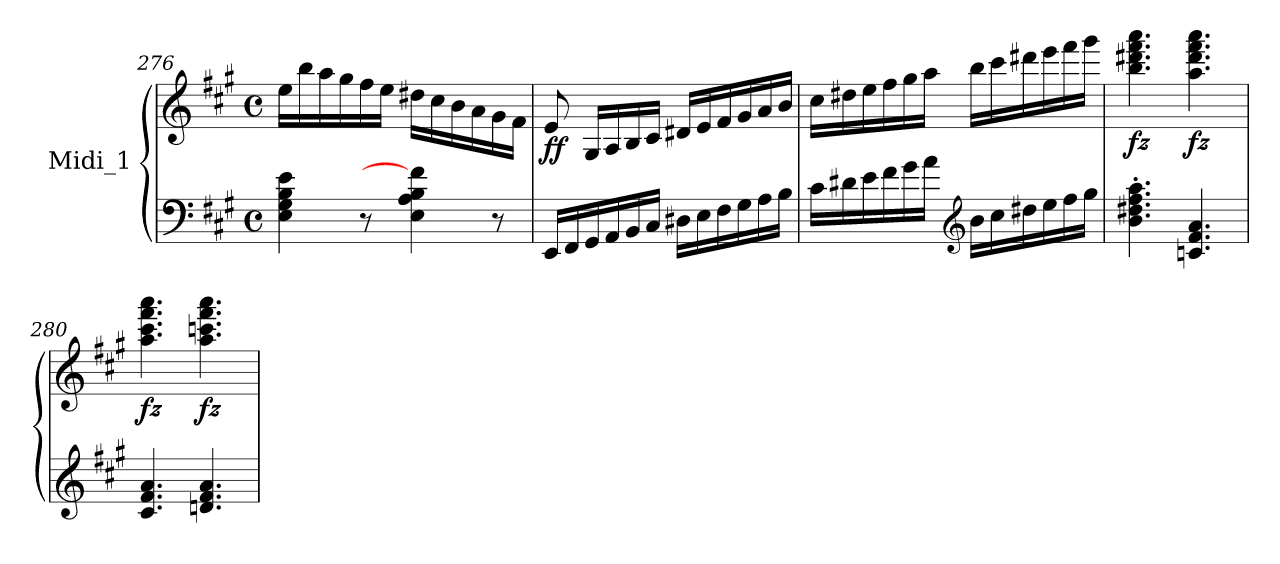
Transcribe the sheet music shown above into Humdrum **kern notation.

**kern	**kern	**dynam
*part1	*part1	*part1
*staff2	*staff1	*staff1/2
*I"Midi_1	*	*
!!LO:PB:g=z
*clefF4	*clefG2	*
*k[f#c#g#]	*k[f#c#g#]	*
*A:	*A:	*
*M4/4	*M4/4	*
*met(c)	*met(c)	*
=276	=276	=276
*^	*	*
4E\ 4G#\ 4B\ 4e\	2ryy	16ee\LL	.
.	.	16bb\	.
.	.	16aa\	.
.	.	16gg#\	.
8r	.	16ff#\	.
.	.	16ee\JJ	.
4E\ 4A\ 4B\ 4f#\]	.	16dd#X\LL	.
.	.	16cc#\	.
.	4ryy	16b\	.
.	.	16a\	.
8r	.	16g#\	.
.	.	16f#\JJ	.
*v	*v	*	*
!!LO:LB:g=z
=277	=277	=277
*	*MM85	*
!	!	!LO:DY:b
16EE/LL	8e/	ff
16FF#/	.	.
16GG#/	16G#/LL	.
16AA/	16A/	.
16BB/	16B/	.
16C#/JJ	16c#/JJ	.
16D#X\LL	16d#X/LL	.
16E\	16e/	.
16F#\	16f#/	.
16G#\	16g#/	.
16A\	16a/	.
16B\JJ	16b/JJ	.
=278	=278	=278
16c#\LL	16cc#\LL	.
16d#X\	16dd#X\	.
16e\	16ee\	.
16f#\	16ff#\	.
16g#\	16gg#\	.
16a\JJ	16aa\JJ	.
*clefG2	*	*
16b\LL	16bb\LL	.
16cc#\	16ccc#\	.
16dd#X\	16ddd#X\	.
16ee\	16eee\	.
16ff#\	16fff#\	.
16gg#\JJ	16ggg#\JJ	.
=279	=279	=279
!	!	!LO:DY:b
4.b\' 4.dd#X\' 4.ff#\' 4.aa\'	4.bb\ 4.ddd#X\ 4.fff#\ 4.aaa\	fz
!	!	!LO:DY:b
4.cn/ 4.f#/ 4.a/	4.aa\ 4.ddd#\ 4.fff#\ 4.aaa\	fz
=280	=280	=280
!	!	!LO:DY:b
4.c#i/ 4.f#/ 4.a/	4.aa\ 4.ccc#\ 4.fff#\ 4.aaa\	fz
!	!	!LO:DY:b
4.dni/ 4.f#/ 4.a/	4.aa\ 4.cccn\ 4.fff#\ 4.aaa\	fz
=	=	=
*-	*-	*-
